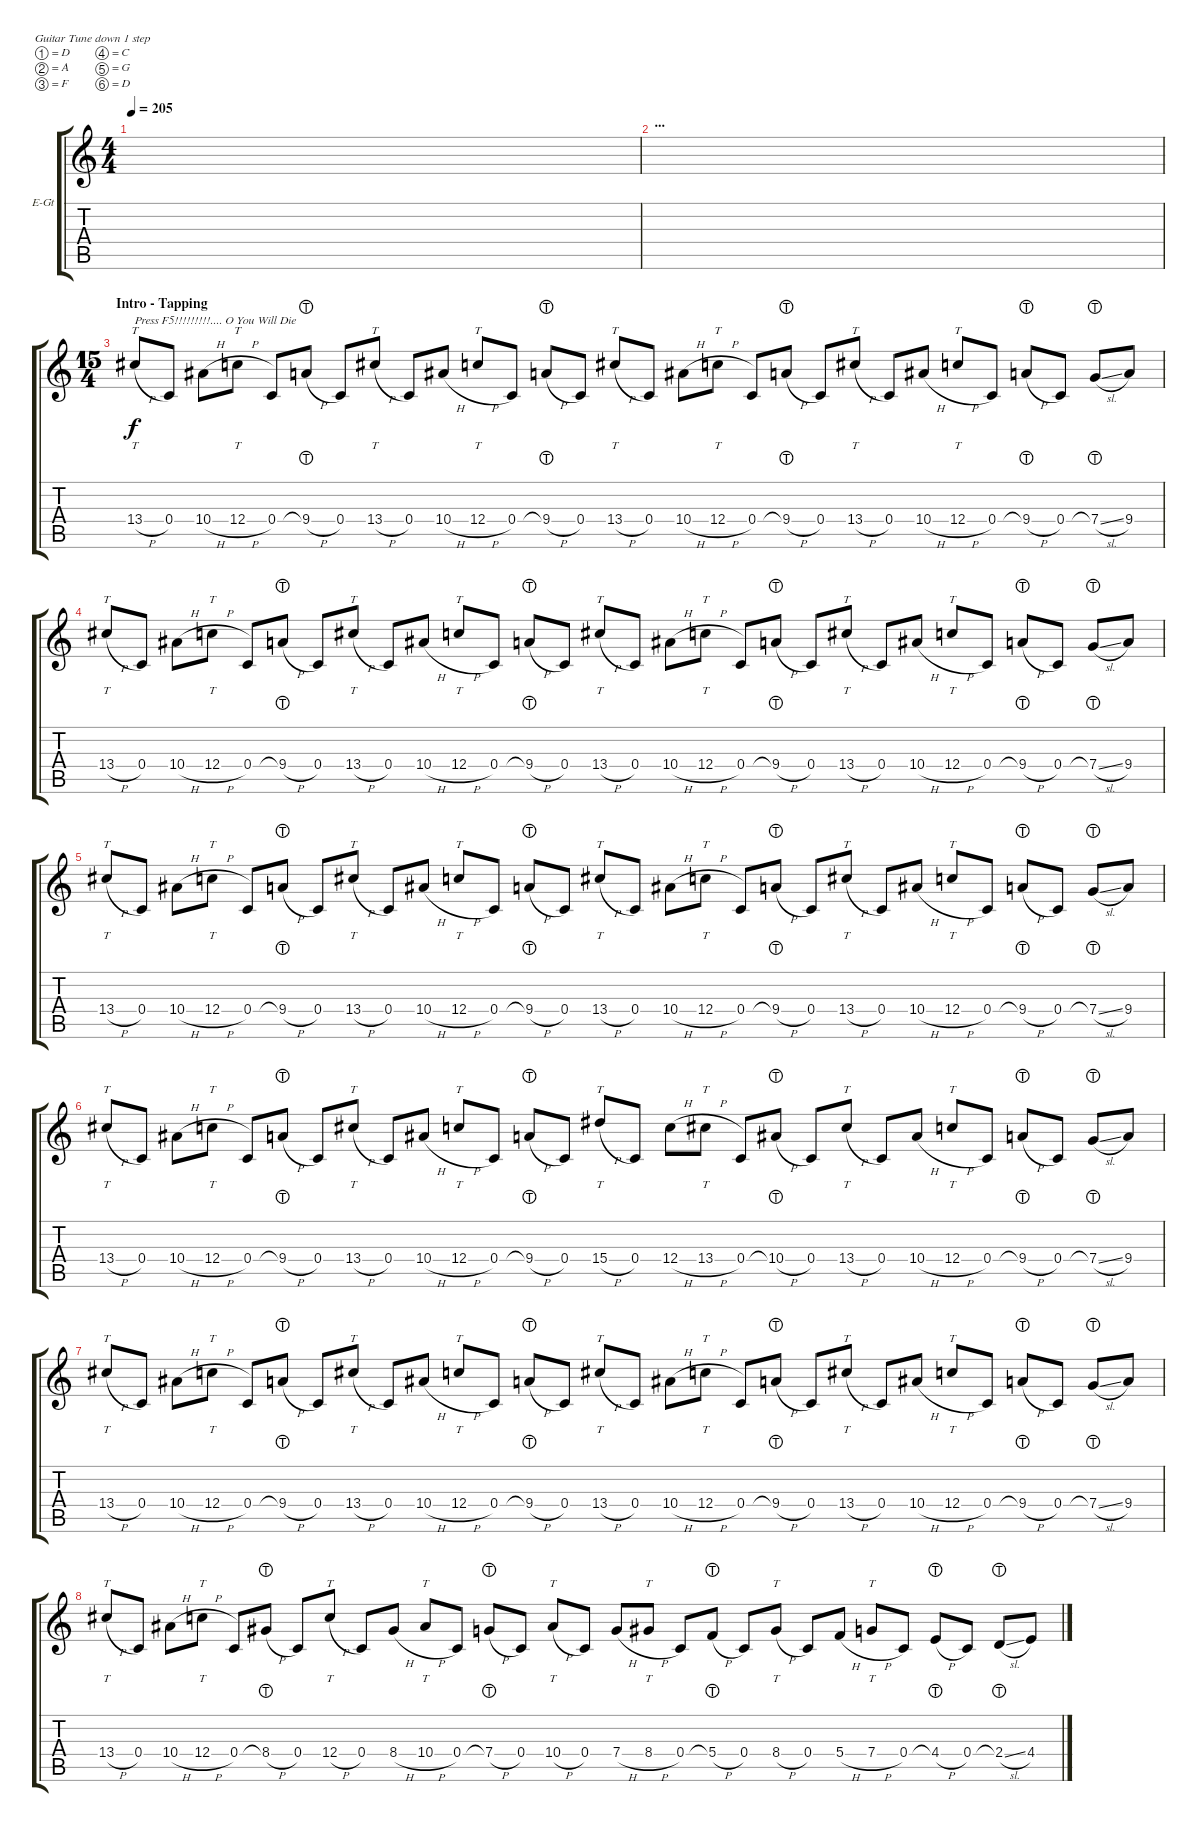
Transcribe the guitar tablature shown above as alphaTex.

\defaultSystemsLayout 4
\bracketExtendMode groupsimilarinstruments
\firstSystemTrackNameOrientation horizontal
\otherSystemsTrackNameOrientation horizontal
\track ("Mathieu Pascal" "E-Gt") {instrument distortionguitar}
\staff {score tabs}
\tuning (D4 A3 F3 C3 G2 D2)
\ts (4 4)
\tempo 205
\clef g2
\ks c
|
\section ("" "...")
|
\ts (15 4)
\section ("" "Intro - Tapping")
13.4{h}.8{tt txt "Press F5!!!!!!!!!.... O You Will Die"} 0.4.8 10.4{h}.8 12.4{h}.8{tt} 0.4.8 9.4{h lht}.8 0.4.8 13.4{h}.8{tt} 0.4.8 10.4{h}.8 12.4{h}.8{tt} 0.4.8 9.4{h lht}.8 0.4.8 13.4{h}.8{tt} 0.4.8 10.4{h}.8 12.4{h}.8{tt} 0.4.8 9.4{h lht}.8 0.4.8 13.4{h}.8{tt} 0.4.8 10.4{h}.8 12.4{h}.8{tt} 0.4.8 9.4{h lht}.8 0.4.8 7.4{sl lht}.8 9.4.8 |
13.4{h}.8{tt} 0.4.8 10.4{h}.8 12.4{h}.8{tt} 0.4.8 9.4{h lht}.8 0.4.8 13.4{h}.8{tt} 0.4.8 10.4{h}.8 12.4{h}.8{tt} 0.4.8 9.4{h lht}.8 0.4.8 13.4{h}.8{tt} 0.4.8 10.4{h}.8 12.4{h}.8{tt} 0.4.8 9.4{h lht}.8 0.4.8 13.4{h}.8{tt} 0.4.8 10.4{h}.8 12.4{h}.8{tt} 0.4.8 9.4{h lht}.8 0.4.8 7.4{sl lht}.8 9.4.8 |
13.4{h}.8{tt} 0.4.8 10.4{h}.8 12.4{h}.8{tt} 0.4.8 9.4{h lht}.8 0.4.8 13.4{h}.8{tt} 0.4.8 10.4{h}.8 12.4{h}.8{tt} 0.4.8 9.4{h lht}.8 0.4.8 13.4{h}.8{tt} 0.4.8 10.4{h}.8 12.4{h}.8{tt} 0.4.8 9.4{h lht}.8 0.4.8 13.4{h}.8{tt} 0.4.8 10.4{h}.8 12.4{h}.8{tt} 0.4.8 9.4{h lht}.8 0.4.8 7.4{sl lht}.8 9.4.8 |
13.4{h}.8{tt} 0.4.8 10.4{h}.8 12.4{h}.8{tt} 0.4.8 9.4{h lht}.8 0.4.8 13.4{h}.8{tt} 0.4.8 10.4{h}.8 12.4{h}.8{tt} 0.4.8 9.4{h lht}.8 0.4.8 15.4{h}.8{tt} 0.4.8 12.4{h}.8 13.4{h}.8{tt} 0.4.8 10.4{h lht}.8 0.4.8 13.4{h}.8{tt} 0.4.8 10.4{h}.8 12.4{h}.8{tt} 0.4.8 9.4{h lht}.8 0.4.8 7.4{sl lht}.8 9.4.8 |
13.4{h}.8{tt} 0.4.8 10.4{h}.8 12.4{h}.8{tt} 0.4.8 9.4{h lht}.8 0.4.8 13.4{h}.8{tt} 0.4.8 10.4{h}.8 12.4{h}.8{tt} 0.4.8 9.4{h lht}.8 0.4.8 13.4{h}.8{tt} 0.4.8 10.4{h}.8 12.4{h}.8{tt} 0.4.8 9.4{h lht}.8 0.4.8 13.4{h}.8{tt} 0.4.8 10.4{h}.8 12.4{h}.8{tt} 0.4.8 9.4{h lht}.8 0.4.8 7.4{sl lht}.8 9.4.8 |
13.4{h}.8{tt} 0.4.8 10.4{h}.8 12.4{h}.8{tt} 0.4.8 8.4{h lht}.8 0.4.8 12.4{h}.8{tt} 0.4.8 8.4{h}.8 10.4{h}.8{tt} 0.4.8 7.4{h lht}.8 0.4.8 10.4{h}.8{tt} 0.4.8 7.4{h}.8 8.4{h}.8{tt} 0.4.8 5.4{h lht}.8 0.4.8 8.4{h}.8{tt} 0.4.8 5.4{h}.8 7.4{h}.8{tt} 0.4.8 4.4{h lht}.8 0.4.8 2.4{sl lht}.8 4.4.8
